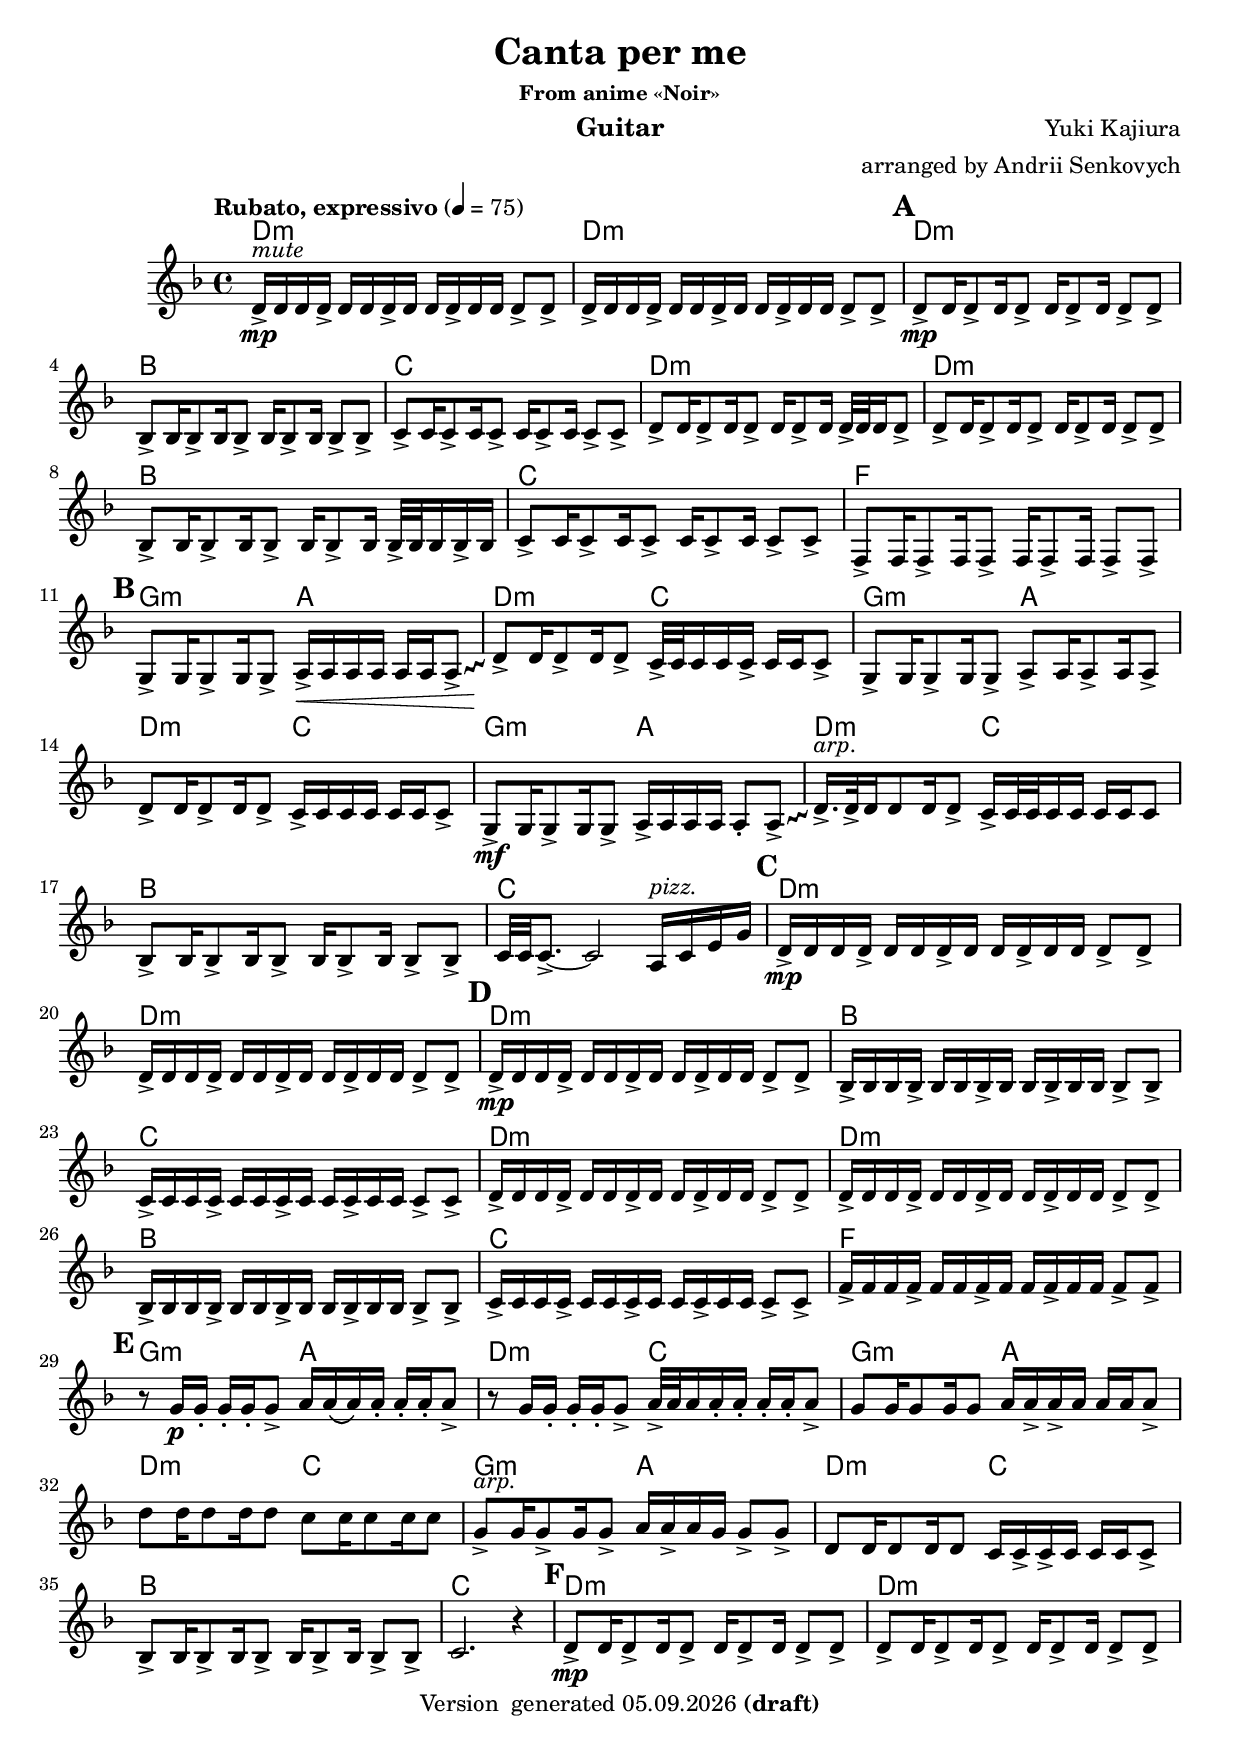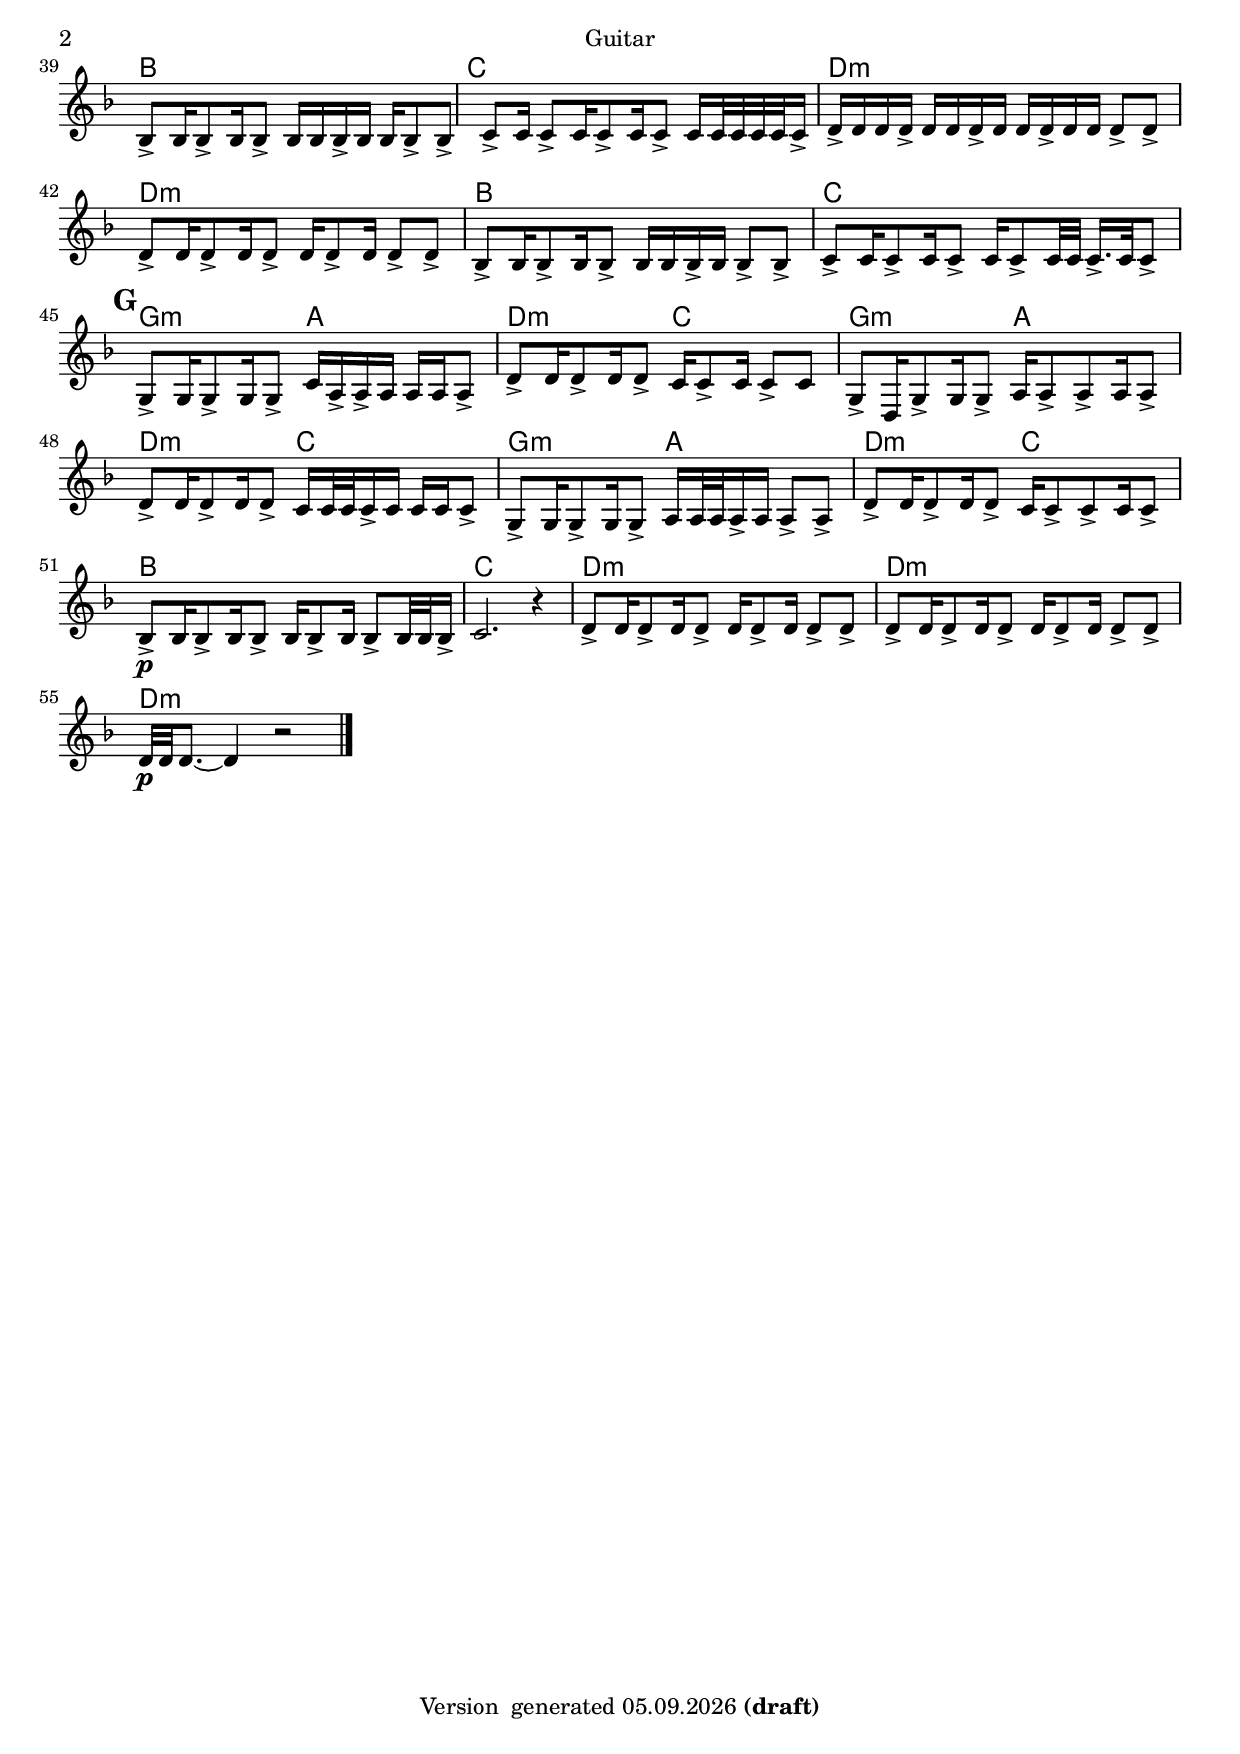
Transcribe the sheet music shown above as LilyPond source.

\include "src/header.ly"

\header {
    instrument = "Guitar"
}

\include "src/settings.ly"
guitarChords = \chordmode {
  \germanChords
  d1:m~
  d1:m~

  \mark\default

  d1:m | b1 | c1 | d1:m~ |
  d1:m | b1 | c1 | f1 |

  \mark\default

  g2:m a2 | d2:m c2 | g2:m a2 | d2:m c2 |
  g2:m a2 | d2:m c2 | b1 | c1 |

  \mark\default

  d1:m~
  d1:m~

  \mark\default

  d1:m | b1 | c1 | d1:m~ |
  d1:m | b1 | c1 | f1 |

  \mark\default

  g2:m a2 | d2:m c2 | g2:m a2 | d2:m c2 |
  g2:m a2 | d2:m c2 | b1 | c1 |

  \mark\default

  d1:m~ | d1:m | b1 | c1 |
  d1:m~ | d1:m | b1 | c1 |
  
  \mark \default

  g2:m a2 | d2:m c2 | g2:m a2 | d2:m c2 |
  g2:m a2 | d2:m c2 | b1 | c1 |

  d1:m~ | d1:m~ | d1:m
  \bar "|."
}

guitar = \relative c' {
  \defaultTempo
  \defaultKey
  \defaultTime
  \override Glissando #'style = #'trill
  d16->^\markup{\italic mute}\mp d d d-> d d d-> d d d-> d d d8-> d->
  d16-> d d d-> d d d-> d d d-> d d d8-> d->

  \mark \default

  d8->\mp d16 d8-> d16 d8-> d16 d8-> d16 d8-> d8->
  b8-> b16 b8-> b16 b8-> b16 b8-> b16 b8-> b8->
  c8-> c16 c8-> c16 c8-> c16 c8-> c16 c8-> c8->
  d8-> d16 d8-> d16 d8-> d16 d8-> d16 d32-> d32 d16 d8->

  d8-> d16 d8-> d16 d8-> d16 d8-> d16 d8-> d8->
  b8-> b16 b8-> b16 b8-> b16 b8-> b16 b32-> b32 b16 b16-> b16
  c8-> c16 c8-> c16 c8-> c16 c8-> c16 c8-> c8->
  f,8-> f16 f8-> f16 f8-> f16 f8-> f16 f8-> f8->

  \mark \default

  g8->   g16 g8-> g16 g8-> a16->\< a16 a a a16 a16 a8->\glissando
  d8->\! d16 d8-> d16 d8-> c32-> c32 c16 c c-> c16 c16 c8->
  g8->   g16 g8-> g16 g8-> a8-> a16 a8-> a16 a8->
  d8->   d16 d8-> d16 d8-> c16-> c c c16 c c c8-> 

  g8->\mf   g16 g8-> g16 g8-> a16-> a16 a a a8-. a8->\glissando
  d16.->^\markup{ \italic arp. } d32-> d16 d8 d16 d8-> c16-> c32 c32 c16 c16 c16 c16 c8
  b8-> b16 b8-> b16 b8-> b16 b8-> b16 b8-> b8-> 
  c32 c32 c8.->~ c2 a16^\markup{\italic pizz.} c e g

  \mark \default

  d16->\mp d d d-> d d d-> d d d-> d d d8-> d->
  d16->        d d d-> d d d-> d d d-> d d d8-> d->

  \mark \default

  d16->\mp d d d-> d d d-> d d d-> d d d8-> d->
  b16-> b b b-> b b b-> b b b-> b b b8-> b->
  c16-> c c c-> c c c-> c c c-> c c c8-> c->
  d16-> d d d-> d d d-> d d d-> d d d8-> d->

  d16-> d d d-> d d d-> d d d-> d d d8-> d->
  b16-> b b b-> b b b-> b b b-> b b b8-> b->
  c16-> c c c-> c c c-> c c c-> c c c8-> c->
  f16-> f f f-> f f f-> f f f-> f f f8-> f->

  \mark \default

  r8 g16\p g-. g-. g-. g8-> a16 a\( a\) a-. a-. a-. a8->
  r8 g16 g-. g-. g-. g8-> a32-> a32 a16 a-. a-. a-. a-. a8->
  g8 g16 g8 g16 g8 a16 a-> a-> a a a a8->
  d8 d16 d8 d16 d8 c8 c16 c8 c16 c8

  g8^\markup{\italic arp.}-> g16 g8-> g16 g8-> 
    a16 a16-> a16 g16 g8-> g8->
  d8 d16 d8 d16 d8 c16 c-> c-> c c c c8->
  b8-> b16 b8-> b16 b8-> b16 b8-> b16 b8-> b8->
  c2. r4

  \mark \default

  d8->\mp d16 d8-> d16 d8-> d16 d8-> d16 d8-> d->
  d8-> d16 d8-> d16 d8-> d16 d8-> d16 d8-> d->
  b8-> b16 b8-> b16 b8-> b16 b b-> b b b8-> b->
  c8-> c16 c8-> c16 c8-> c16 c8-> c16 c32 c c c c16-> 

  d16-> d d d-> d d d-> d d d-> d d d8-> d->
  d8-> d16 d8-> d16 d8-> d16 d8-> d16 d8-> d->
  b8-> b16 b8-> b16 b8-> b16 b b-> b b8-> b->
  c8-> c16 c8-> c16 c8-> c16 c8-> c32 c32 c16.-> c32 c8->

  \mark \default


  g8-> g16 g8-> g16 g8-> c16 a-> a-> a a a a8->
  d8-> d16 d8-> d16 d8-> c16 c8-> c16 c8-> c8
  g8-> d16 g8-> g16 g8-> a16 a8-> a8-> a16 a8->
  d8-> d16 d8-> d16 d8-> c16 c32 c32 c16-> c16 c16 c16 c8->

  g8-> g16 g8-> g16 g8-> a16 a32 a32 a16-> a16 a8-> a8->
  d8-> d16 d8-> d16 d8-> c16 c8-> c8-> c16 c8->
  b8->\p b16 b8-> b16 b8-> b16 b8-> b16 b8-> b32 b32 b16->
  c2. r4

  d8-> d16 d8-> d16 d8-> d16 d8-> d16 d8-> d8->
  d8-> d16 d8-> d16 d8-> d16 d8-> d16 d8-> d8->
  d32\p d32 d8.~ d4 r2
  \bar "|."
}


\score {
  \new Score {
    \set Score.markFormatter = #format-mark-box-numbers
    <<
      % \set Staff.midiInstrument = "acoustic guitar (nylon)"
      \new ChordNames { \guitarChords } 
      { \keepWithTag #'part \guitar }
    >>
  }
  \layout {
    \include "src/layout.ly"
  }
  \midi {}
}
\paper {
}
